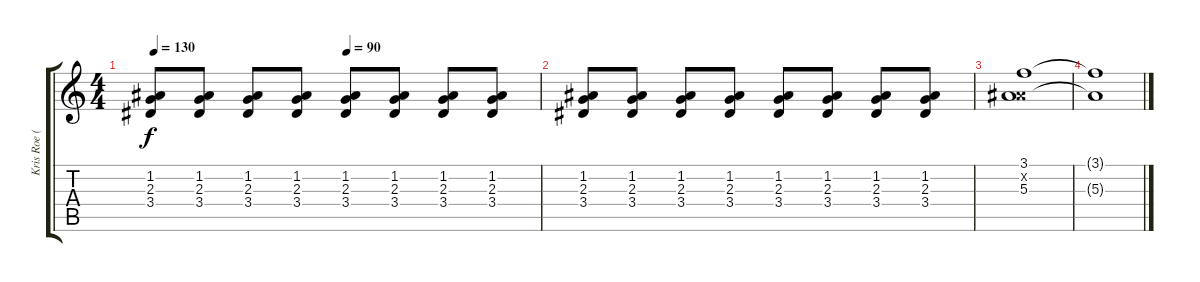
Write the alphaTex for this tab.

\track ("Kris Roe (Guitar)" "Kris Roe (") {instrument distortionguitar}
\staff {score tabs}
\tuning (D4 A3 F3 C3 G2 D2) {hide}
\ts (4 4)
\tempo 130
\tempo (90 0.5)
\clef g2
\ks c
(1.2 2.3 3.4).8{dy f} (1.2 2.3 3.4).8 (1.2 2.3 3.4).8 (1.2 2.3 3.4).8 (1.2 2.3 3.4).8 (1.2 2.3 3.4).8 (1.2 2.3 3.4).8 (1.2 2.3 3.4).8 |
(1.2 2.3 3.4).8 (1.2 2.3 3.4).8 (1.2 2.3 3.4).8 (1.2 2.3 3.4).8 (1.2 2.3 3.4).8 (1.2 2.3 3.4).8 (1.2 2.3 3.4).8 (1.2 2.3 3.4).8 |
(3.1 1.2{x} 5.3).1 |
(3.1{t} 5.3{t}).1
